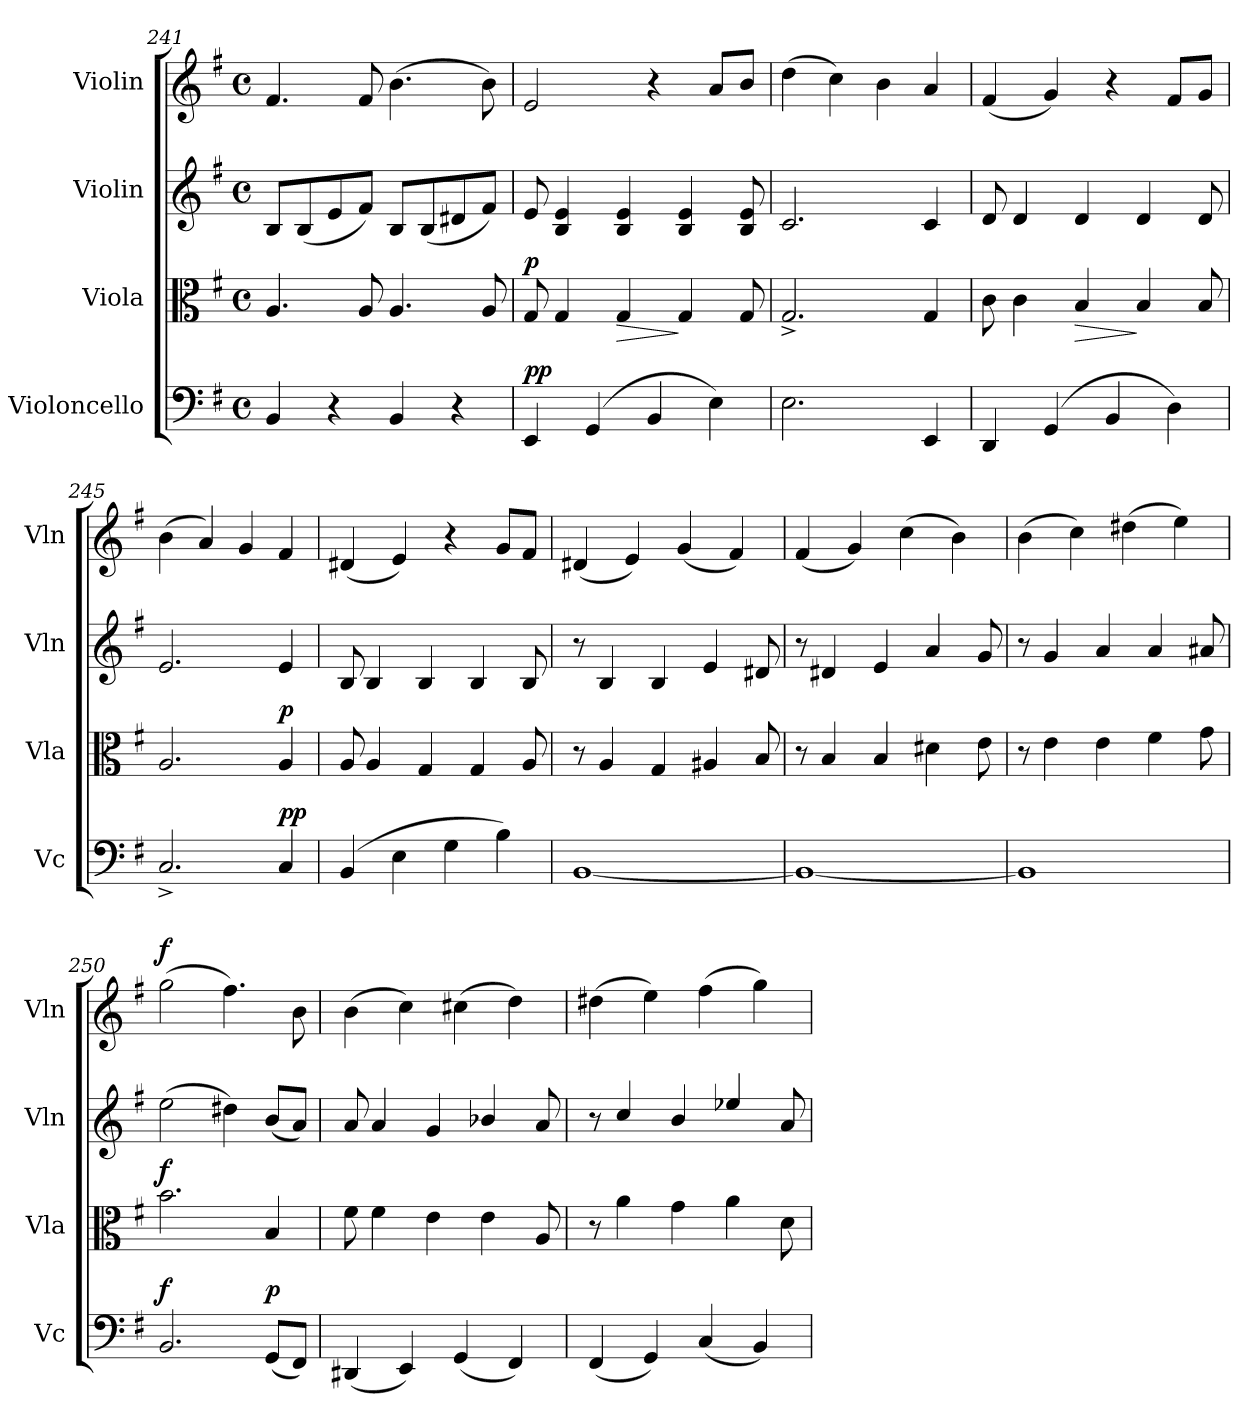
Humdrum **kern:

**kern	**dynam	**kern	**dynam	**kern	**kern	**dynam
*part4	*part4	*part3	*part3	*part2	*part1	*part1
*staff4	*staff4	*staff3	*staff3	*staff2	*staff1	*staff1
*I"Violoncello	*	*I"Viola	*	*I"Violin	*I"Violin	*
*I'Vc	*	*I'Vla	*	*I'Vln	*I'Vln	*
*clefF4	*	*clefC3	*	*clefG2	*clefG2	*
*k[f#]	*	*k[f#]	*	*k[f#]	*k[f#]	*
*M4/4	*	*M4/4	*	*M4/4	*M4/4	*
*met(c)	*	*met(c)	*	*met(c)	*met(c)	*
=241	=241	=241	=241	=241	=241	=241
4BB/	.	4.A/	.	8B/L	4.f#/	.
.	.	.	.	(8B/	.	.
4r	.	.	.	8e/	.	.
.	.	8A/	.	8f#/J)	8f#/	.
4BB/	.	4.A/	.	8B/L	(4.b\	.
.	.	.	.	(8B/	.	.
4r	.	.	.	8d#X/	.	.
.	.	8A/	.	8f#/J)	8b\)	.
=242	=242	=242	=242	=242	=242	=242
!	!LO:DY:a	!	!	!	!	!
!	!LO:DY:n=1:a	!	!LO:DY:a	!	!	!
4EE/	p p	8G/	p	8e/	2e/	.
.	.	4G/	.	4B/ 4e/	.	.
(4GG/	.	.	.	.	.	.
!	!	!	!LO:HP:b	!	!	!
.	.	4G/	>	4B/ 4e/	.	.
4BB/	.	.	.	.	4r	.
.	.	4G/	]	4B/ 4e/	.	.
4E\)	.	.	.	.	8a/L	.
.	.	8G/	.	8B/ 8e/	8b/J	.
=243	=243	=243	=243	=243	=243	=243
2.E\	.	2.G^/	.	2.c/	(4dd\	.
.	.	.	.	.	4cc\)	.
.	.	.	.	.	4b\	.
4EE/	.	4G/	.	4c/	4a/	.
=244	=244	=244	=244	=244	=244	=244
4DD/	.	8c\	.	8d/	(4f#/	.
.	.	4c\	.	4d/	.	.
(4GG/	.	.	.	.	4g/)	.
!	!	!	!LO:HP:b	!	!	!
.	.	4B/	>	4d/	.	.
4BB/	.	.	.	.	4r	.
.	.	4B/	]	4d/	.	.
4D\)	.	.	.	.	8f#/L	.
.	.	8B/	.	8d/	8g/J	.
=245	=245	=245	=245	=245	=245	=245
2.C^/	.	2.A/	.	2.e/	(4b\	.
.	.	.	.	.	4a/)	.
.	.	.	.	.	4g/	.
!	!LO:DY:a	!	!	!	!	!
!	!LO:DY:n=1:a	!	!LO:DY:a	!	!	!
4C/	p p	4A/	p	4e/	4f#/	.
=246	=246	=246	=246	=246	=246	=246
(4BB/	.	8A/	.	8B/	(4d#X/	.
.	.	4A/	.	4B/	.	.
4E\	.	.	.	.	4e/)	.
.	.	4G/	.	4B/	.	.
4G\	.	.	.	.	4r	.
.	.	4G/	.	4B/	.	.
4B\)	.	.	.	.	8g/L	.
.	.	8A/	.	8B/	8f#/J	.
=247	=247	=247	=247	=247	=247	=247
[1BB	.	8r	.	8r	(4d#X/	.
.	.	4A/	.	4B/	.	.
.	.	.	.	.	4e/)	.
.	.	4G/	.	4B/	.	.
.	.	.	.	.	(4g/	.
.	.	4A#X/	.	4e/	.	.
.	.	.	.	.	4f#/)	.
.	.	8B/	.	8d#X/	.	.
=248	=248	=248	=248	=248	=248	=248
1BB_	.	8r	.	8r	(4f#/	.
.	.	4B/	.	4d#X/	.	.
.	.	.	.	.	4g/)	.
.	.	4B/	.	4e/	.	.
.	.	.	.	.	(4cc\	.
.	.	4d#X\	.	4a/	.	.
.	.	.	.	.	4b\)	.
.	.	8e\	.	8g/	.	.
=249	=249	=249	=249	=249	=249	=249
1BB]	.	8r	.	8r	(4b\	.
.	.	4e\	.	4g/	.	.
.	.	.	.	.	4cc\)	.
.	.	4e\	.	4a/	.	.
.	.	.	.	.	(4dd#X\	.
.	.	4f#\	.	4a/	.	.
.	.	.	.	.	4ee\)	.
.	.	8g\	.	8a#X/	.	.
=250	=250	=250	=250	=250	=250	=250
!	!LO:DY:a	!	!LO:DY:a	!	!	!LO:DY:a
2.BB/	f	2.b\	f	(2ee\	(2gg\	f
.	.	.	.	4dd#X\)	4.ff#\)	.
!	!LO:DY:a	!	!	!	!	!
(8GG/L	p	4B/	.	(8b/L	.	.
8FF#/J)	.	.	.	8a/J)	8b\	.
=251	=251	=251	=251	=251	=251	=251
(4DD#X/	.	8f#\	.	8a/	(4b\	.
.	.	4f#\	.	4a/	.	.
4EE/)	.	.	.	.	4cc\)	.
.	.	4e\	.	4g/	.	.
(4GG/	.	.	.	.	(4cc#X\	.
.	.	4e\	.	4b-X/	.	.
4FF#/)	.	.	.	.	4dd\)	.
.	.	8A/	.	8a/	.	.
=252	=252	=252	=252	=252	=252	=252
(4FF#/	.	8r	.	8r	(4dd#X\	.
.	.	4a\	.	4cc/	.	.
4GG/)	.	.	.	.	4ee\)	.
.	.	4g\	.	4b/	.	.
(4C/	.	.	.	.	(4ff#\	.
.	.	4a\	.	4ee-X/	.	.
4BB/)	.	.	.	.	4gg\)	.
.	.	8d\	.	8a/	.	.
=	=	=	=	=	=	=
*-	*-	*-	*-	*-	*-	*-
